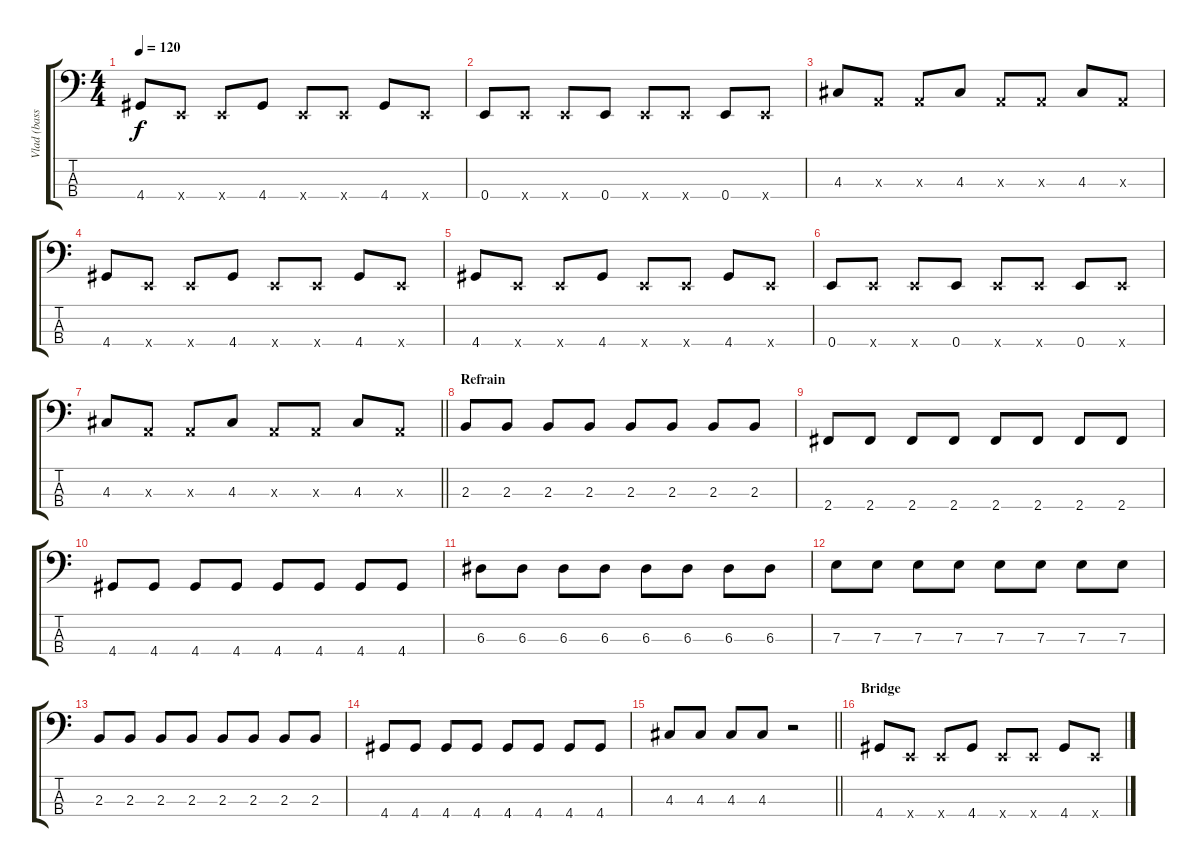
\track ("Vlad (basse)" "Vlad (bass") {instrument electricbasspick}
\staff {score tabs}
\tuning (G2 D2 A1 E1) {hide}
\ts (4 4)
\tempo 120
\clef f4
\ks c
4.4.8{dy f} 0.4{x}.8 0.4{x}.8 4.4.8 0.4{x}.8 0.4{x}.8 4.4.8 0.4{x}.8 |
0.4.8 0.4{x}.8 0.4{x}.8 0.4.8 0.4{x}.8 0.4{x}.8 0.4.8 0.4{x}.8 |
4.3.8 0.3{x}.8 0.3{x}.8 4.3.8 0.3{x}.8 0.3{x}.8 4.3.8 0.3{x}.8 |
4.4.8 0.4{x}.8 0.4{x}.8 4.4.8 0.4{x}.8 0.4{x}.8 4.4.8 0.4{x}.8 |
4.4.8 0.4{x}.8 0.4{x}.8 4.4.8 0.4{x}.8 0.4{x}.8 4.4.8 0.4{x}.8 |
0.4.8 0.4{x}.8 0.4{x}.8 0.4.8 0.4{x}.8 0.4{x}.8 0.4.8 0.4{x}.8 |
\barLineRight lightlight
4.3.8 0.3{x}.8 0.3{x}.8 4.3.8 0.3{x}.8 0.3{x}.8 4.3.8 0.3{x}.8 |
\section ("" "Refrain")
2.3.8 2.3.8 2.3.8 2.3.8 2.3.8 2.3.8 2.3.8 2.3.8 |
2.4.8 2.4.8 2.4.8 2.4.8 2.4.8 2.4.8 2.4.8 2.4.8 |
4.4.8 4.4.8 4.4.8 4.4.8 4.4.8 4.4.8 4.4.8 4.4.8 |
6.3.8 6.3.8 6.3.8 6.3.8 6.3.8 6.3.8 6.3.8 6.3.8 |
7.3.8 7.3.8 7.3.8 7.3.8 7.3.8 7.3.8 7.3.8 7.3.8 |
2.3.8 2.3.8 2.3.8 2.3.8 2.3.8 2.3.8 2.3.8 2.3.8 |
4.4.8 4.4.8 4.4.8 4.4.8 4.4.8 4.4.8 4.4.8 4.4.8 |
\barLineRight lightlight
4.3.8 4.3.8 4.3.8 4.3.8 r.2 |
\section ("" "Bridge")
4.4.8 0.4{x}.8 0.4{x}.8 4.4.8 0.4{x}.8 0.4{x}.8 4.4.8 0.4{x}.8
